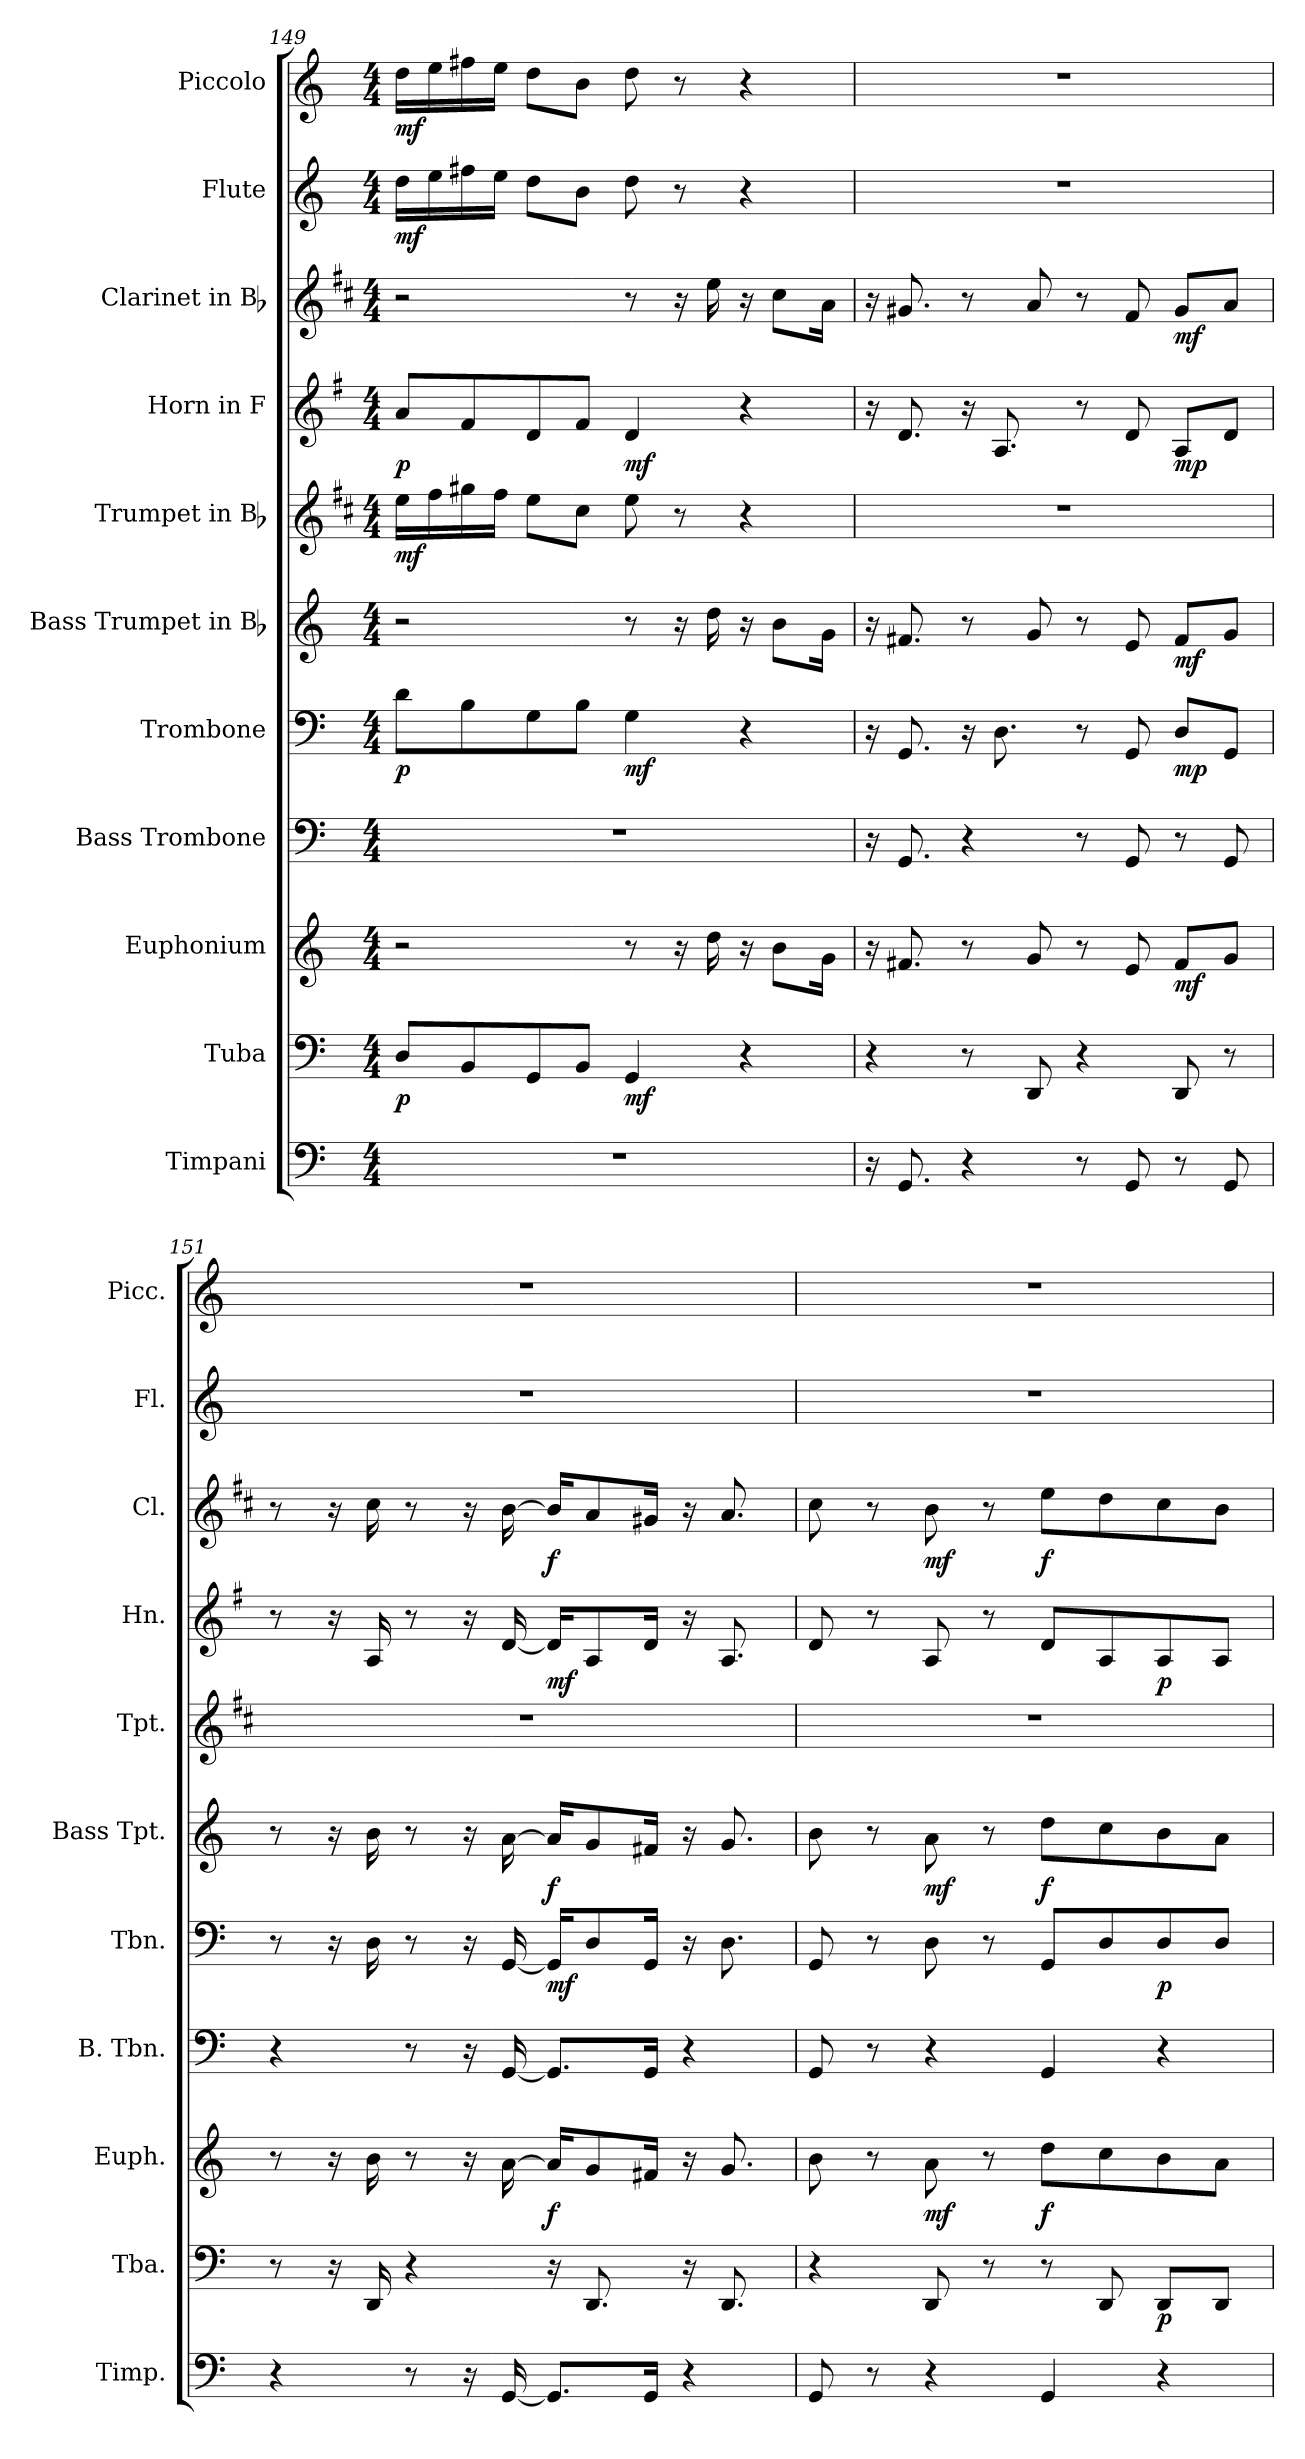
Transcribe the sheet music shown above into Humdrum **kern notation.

**kern	**kern	**dynam	**kern	**dynam	**kern	**kern	**dynam	**kern	**dynam	**kern	**dynam	**kern	**dynam	**kern	**dynam	**kern	**dynam	**kern	**dynam
*part11	*part10	*part10	*part9	*part9	*part8	*part7	*part7	*part6	*part6	*part5	*part5	*part4	*part4	*part3	*part3	*part2	*part2	*part1	*part1
*staff11	*staff10	*staff10	*staff9	*staff9	*staff8	*staff7	*staff7	*staff6	*staff6	*staff5	*staff5	*staff4	*staff4	*staff3	*staff3	*staff2	*staff2	*staff1	*staff1
*I"Timpani	*I"Tuba	*	*I"Euphonium	*	*I"Bass Trombone	*I"Trombone	*	*I"Bass Trumpet in Bb	*	*I"Trumpet in Bb	*	*I"Horn in F	*	*I"Clarinet in Bb	*	*I"Flute	*	*I"Piccolo	*
*I'Timp.	*I'Tba.	*	*I'Euph.	*	*I'B. Tbn.	*I'Tbn.	*	*I'Bass Tpt.	*	*I'Tpt.	*	*I'Hn.	*	*I'Cl.	*	*I'Fl.	*	*I'Picc.	*
!!LO:PB:g=z
*clefF4	*clefF4	*	*clefG2	*	*clefF4	*clefF4	*	*clefG2	*	*clefG2	*	*clefG2	*	*clefG2	*	*clefG2	*	*clefG2	*
*	*	*	*ITrd8c14	*	*	*	*	*ITrd8c14	*	*ITrd1c2	*	*ITrd4c7	*	*ITrd1c2	*	*	*	*ITrd-7c-12	*
*k[]	*k[]	*	*k[]	*	*k[]	*k[]	*	*k[]	*	*k[]	*	*k[]	*	*k[]	*	*k[]	*	*k[]	*
*C:	*C:	*	*C:	*	*C:	*C:	*	*C:	*	*C:	*	*C:	*	*C:	*	*C:	*	*C:	*
*M4/4	*M4/4	*	*M4/4	*	*M4/4	*M4/4	*	*M4/4	*	*M4/4	*	*M4/4	*	*M4/4	*	*M4/4	*	*M4/4	*
=149	=149	=149	=149	=149	=149	=149	=149	=149	=149	=149	=149	=149	=149	=149	=149	=149	=149	=149	=149
1r	8Di/L	p	2r	.	1r	8di\L	p	2r	.	16ddi\LL	mf	8di/L	p	2r	.	16ddi\LL	mf	16dddi\LL	mf
.	.	.	.	.	.	.	.	.	.	16eei\	.	.	.	.	.	16eei\	.	16eeei\	.
.	8BBi/	.	.	.	.	8Bi\	.	.	.	16ff#Xi\	.	8Bi/	.	.	.	16ff#Xi\	.	16fff#Xi\	.
.	.	.	.	.	.	.	.	.	.	16eei\JJ	.	.	.	.	.	16eei\JJ	.	16eeei\JJ	.
.	8GGi/	.	.	.	.	8Gi\	.	.	.	8ddi\L	.	8Gi/	.	.	.	8ddi\L	.	8dddi\L	.
.	8BBi/J	.	.	.	.	8Bi\J	.	.	.	8bi\J	.	8Bi/J	.	.	.	8bi\J	.	8bbi\J	.
.	4GGi/	mf	8r	.	.	4Gi\	mf	8r	.	8ddi\	.	4Gi/	mf	8r	.	8ddi\	.	8dddi\	.
.	.	.	16r	.	.	.	.	16r	.	8r	.	.	.	16r	.	8r	.	8r	.
.	.	.	16di\	.	.	.	.	16di\	.	.	.	.	.	16ddi\	.	.	.	.	.
.	4r	.	16r	.	.	4r	.	16r	.	4r	.	4r	.	16r	.	4r	.	4r	.
.	.	.	8Bi\L	.	.	.	.	8Bi\L	.	.	.	.	.	8bi\L	.	.	.	.	.
.	.	.	16Gi\Jk	.	.	.	.	16Gi\Jk	.	.	.	.	.	16gi\Jk	.	.	.	.	.
=150	=150	=150	=150	=150	=150	=150	=150	=150	=150	=150	=150	=150	=150	=150	=150	=150	=150	=150	=150
16r	4r	.	16r	.	16r	16r	.	16r	.	1r	.	16r	.	16r	.	1r	.	1r	.
8.GGi/	.	.	8.F#Xi/	.	8.GGi/	8.GGi/	.	8.F#Xi/	.	.	.	8.Gi/	.	8.f#Xi/	.	.	.	.	.
4r	8r	.	8r	.	4r	16r	.	8r	.	.	.	16r	.	8r	.	.	.	.	.
.	.	.	.	.	.	8.Di\	.	.	.	.	.	8.Di/	.	.	.	.	.	.	.
.	8DDi/	.	8Gi/	.	.	.	.	8Gi/	.	.	.	.	.	8gi/	.	.	.	.	.
8r	4r	.	8r	.	8r	8r	.	8r	.	.	.	8r	.	8r	.	.	.	.	.
8GGi/	.	.	8Ei/	.	8GGi/	8GGi/	.	8Ei/	.	.	.	8Gi/	.	8ei/	.	.	.	.	.
8r	8DDi/	.	8F#i/L	mf	8r	8Di/L	mp	8F#i/L	mf	.	.	8Di/L	mp	8f#i/L	mf	.	.	.	.
8GGi/	8r	.	8Gi/J	.	8GGi/	8GGi/J	.	8Gi/J	.	.	.	8Gi/J	.	8gi/J	.	.	.	.	.
=151	=151	=151	=151	=151	=151	=151	=151	=151	=151	=151	=151	=151	=151	=151	=151	=151	=151	=151	=151
4r	8r	.	8r	.	4r	8r	.	8r	.	1r	.	8r	.	8r	.	1r	.	1r	.
.	16r	.	16r	.	.	16r	.	16r	.	.	.	16r	.	16r	.	.	.	.	.
.	16DDi/	.	16Bi\	.	.	16Di\	.	16Bi\	.	.	.	16Di/	.	16bi\	.	.	.	.	.
8r	4r	.	8r	.	8r	8r	.	8r	.	.	.	8r	.	8r	.	.	.	.	.
16r	.	.	16r	.	16r	16r	.	16r	.	.	.	16r	.	16r	.	.	.	.	.
[16GGi/	.	.	[16Ai\	.	[16GGi/	[16GGi/	.	[16Ai\	.	.	.	[16Gi/	.	[16ai\	.	.	.	.	.
8.GGi/L]	16r	.	16Ai/KL]	f	8.GGi/L]	16GGi/KL]	mf	16Ai/KL]	f	.	.	16Gi/KL]	mf	16ai/KL]	f	.	.	.	.
.	8.DDi/	.	8Gi/	.	.	8Di/	.	8Gi/	.	.	.	8Di/	.	8gi/	.	.	.	.	.
16GGi/Jk	.	.	16F#Xi/Jk	.	16GGi/Jk	16GGi/Jk	.	16F#Xi/Jk	.	.	.	16Gi/Jk	.	16f#Xi/Jk	.	.	.	.	.
4r	16r	.	16r	.	4r	16r	.	16r	.	.	.	16r	.	16r	.	.	.	.	.
.	8.DDi/	.	8.Gi/	.	.	8.Di\	.	8.Gi/	.	.	.	8.Di/	.	8.gi/	.	.	.	.	.
=152	=152	=152	=152	=152	=152	=152	=152	=152	=152	=152	=152	=152	=152	=152	=152	=152	=152	=152	=152
8GGi/	4r	.	8Bi\	.	8GGi/	8GGi/	.	8Bi\	.	1r	.	8Gi/	.	8bi\	.	1r	.	1r	.
8r	.	.	8r	.	8r	8r	.	8r	.	.	.	8r	.	8r	.	.	.	.	.
4r	8DDi/	.	8Ai\	mf	4r	8Di\	.	8Ai\	mf	.	.	8Di/	.	8ai\	mf	.	.	.	.
.	8r	.	8r	.	.	8r	.	8r	.	.	.	8r	.	8r	.	.	.	.	.
4GGi/	8r	.	8di\L	f	4GGi/	8GGi/L	.	8di\L	f	.	.	8Gi/L	.	8ddi\L	f	.	.	.	.
.	8DDi/	.	8ci\	.	.	8Di/	.	8ci\	.	.	.	8Di/	.	8cci\	.	.	.	.	.
4r	8DDi/L	p	8Bi\	.	4r	8Di/	p	8Bi\	.	.	.	8Di/	p	8bi\	.	.	.	.	.
.	8DDi/J	.	8Ai\J	.	.	8Di/J	.	8Ai\J	.	.	.	8Di/J	.	8ai\J	.	.	.	.	.
=	=	=	=	=	=	=	=	=	=	=	=	=	=	=	=	=	=	=	=
*-	*-	*-	*-	*-	*-	*-	*-	*-	*-	*-	*-	*-	*-	*-	*-	*-	*-	*-	*-
